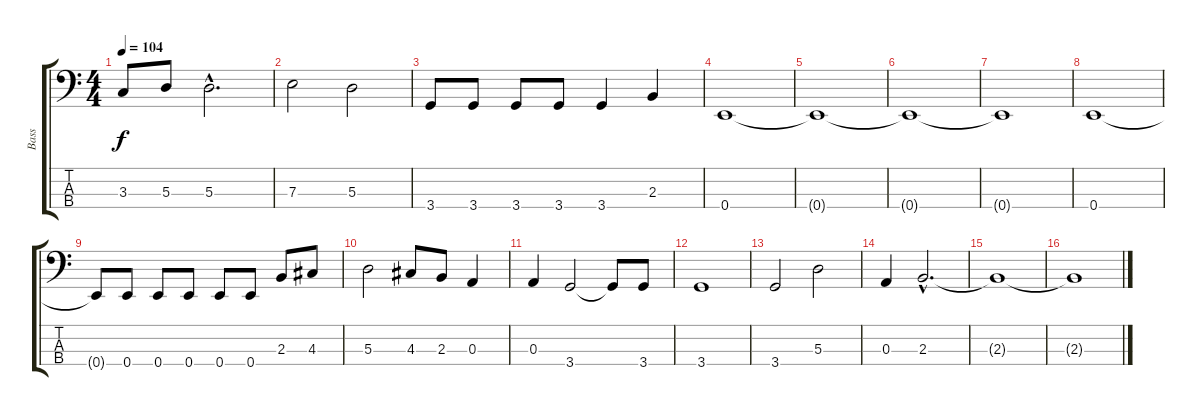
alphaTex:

\track ("Bass " "Bass ") {instrument electricbasspick}
\staff {score tabs}
\tuning (G2 D2 A1 E1) {hide}
\ts (4 4)
\tempo 104
\clef f4
\ks c
3.3.8{dy f} 5.3.8 5.3{hac}.2{d} |
7.3.2 5.3.2 |
3.4.8 3.4.8 3.4.8 3.4.8 3.4.4 2.3.4 |
0.4.1 |
0.4{t}.1 |
0.4{t}.1 |
0.4{t}.1 |
0.4.1 |
0.4{t}.8 0.4.8 0.4.8 0.4.8 0.4.8 0.4.8 2.3.8 4.3.8 |
5.3.2 4.3.8 2.3.8 0.3.4 |
0.3.4 3.4.2 3.4{t}.8 3.4.8 |
3.4.1 |
3.4.2 5.3.2 |
0.3.4 2.3{hac}.2{d} |
2.3{t}.1 |
2.3{t}.1
